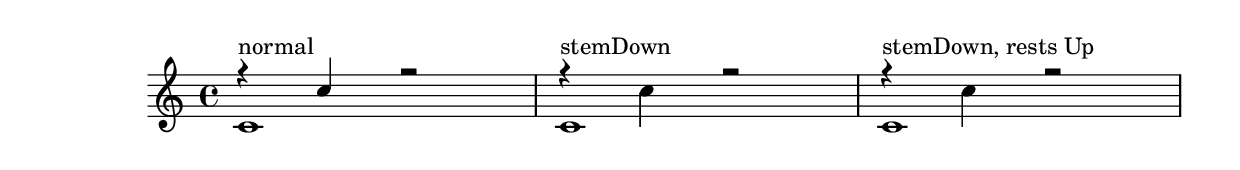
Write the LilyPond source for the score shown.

%% http://lsr.di.unimi.it/LSR/Item?id=732

%LSR Contributed by Valentin Villenave http://lists.gnu.org/archive/html/lilypond-user-fr/2010-12/msg00047.html

stemDownRestsUp =
\override Stem.direction =
  #(lambda (grob)
     (let* ((cause (ly:grob-property grob 'cause))
            (parent-cause (ly:grob-property cause 'cause))
            (parent-props (ly:prob-immutable-properties parent-cause))
            (parent-class (assoc-get 'class parent-props)))
       (if (eq? parent-class 'rest-event)
           UP
           DOWN)))

\layout { ragged-right = ##f }
  
\new Staff = "example" {
<<
  \context Voice = "up" { \voiceOne r4 c''4 r2 }
  \context Voice = "down" { \voiceTwo c'1^"normal" }
>>
<<
  \context Voice = "up" { \voiceOne \stemDown r4 c''4 r2 }
  \context Voice = "down" { \voiceTwo c'1^"stemDown" }
>>
<<
  \context Voice = "up" { \voiceOne \stemDownRestsUp r4 c''4 r2 }
  \context Voice = "down" { \voiceTwo c'1^"stemDown, rests Up" }
>>
}
